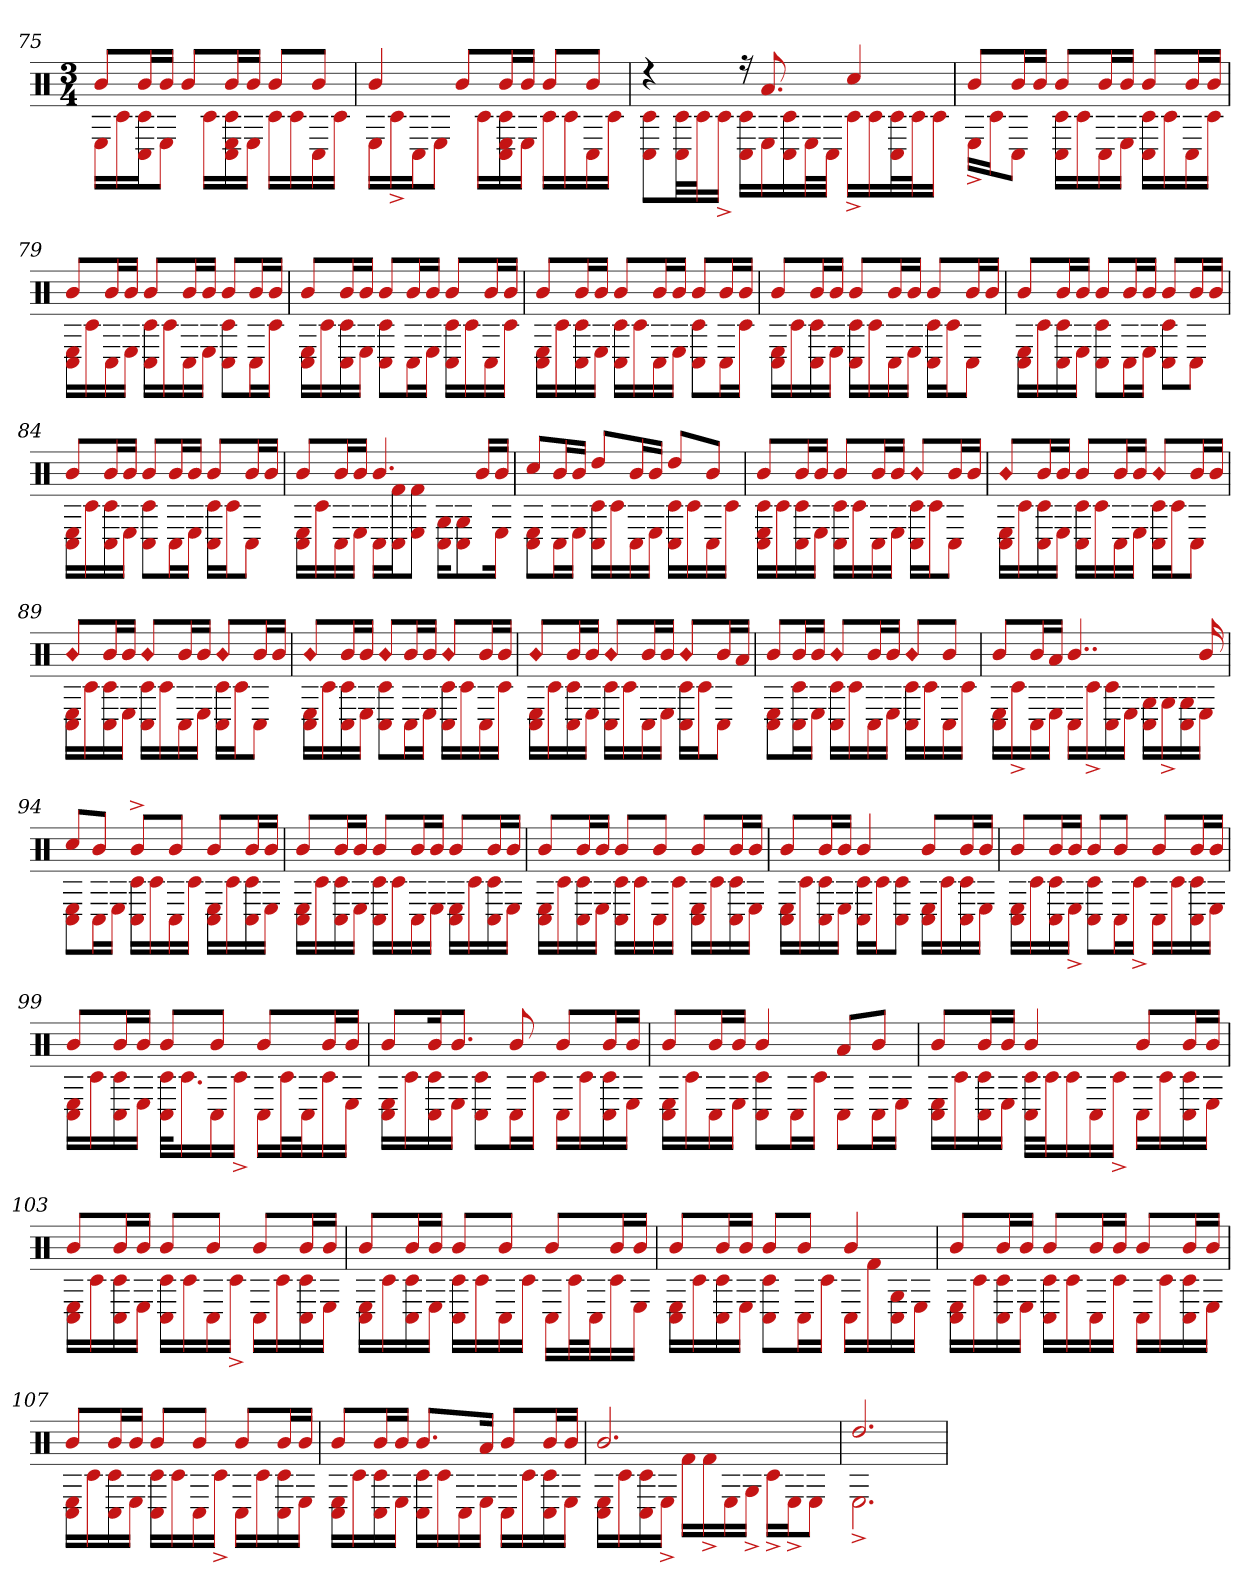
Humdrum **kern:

**kern
*part1
*staff1
*clefX
*k[]
*M3/4
=75
*^
8bL	16ELL
.	16c#
16bL	16C# 16c#J
16bJJ	8EJ
8bL	.
.	16c#LL
16bL	16E 16c# 16C#
16bJJ	16EJJ
8bL	16c#LL
.	16c#
8bJ	16C#
.	16c#JJ
=76	=76
4b	16ELL
.	16c#^
.	16C#J
.	8EJ
8bL	.
.	16c#LL
16bL	16E 16c# 16C#
16bJJ	16EJJ
8bL	16c#LL
.	16c#
8bJ	16C#
.	16c#JJ
=77	=77
4r	8C# 8c#L
.	32C# 32c#LL
.	32c#J
.	16c#^JJ
16r	16C# 16c#LL
8.a	16E
.	16C# 16c#
.	32EL
.	32C#JJJ
4cc#	16c#^LL
.	16c#
.	32C# 32c#L
.	32c#J
.	16c#JJ
=78	=78
8bL	16E^LL
.	16c#J
16bL	8C#J
16bJJ	.
8bL	16C# 16c#LL
.	16c#
16bL	16C#
16bJJ	16EJJ
8bL	16c# 16C#LL
.	16c#
16bL	16C#
16bJJ	16c#JJ
=79	=79
8bL	16E 16C#LL
.	16c#
16bL	16C#
16bJJ	16EJJ
8bL	16C# 16c#LL
.	16c#
16bL	16C#
16bJJ	16EJJ
8bL	8C# 8c#L
16bL	16C#L
16bJJ	16c#JJ
=80	=80
8bL	16E 16C#LL
.	16c#
16bL	16C# 16c#
16bJJ	16EJJ
8bL	8C# 8c#L
16bL	16C#L
16bJJ	16EJJ
8bL	16C# 16c#LL
.	16c#
16bL	16C#
16bJJ	16c#JJ
=81	=81
8bL	16E 16C#LL
.	16c#
16bL	16c# 16C#
16bJJ	16EJJ
8bL	16C# 16c#LL
.	16c#
16bL	16C#
16bJJ	16EJJ
8bL	8C# 8c#L
16bL	16C#L
16bJJ	16c#JJ
=82	=82
8bL	16C# 16ELL
.	16c#
16bL	16C# 16c#
16bJJ	16EJJ
8bL	16C# 16c#LL
.	16c#
16bL	16C#
16bJJ	16EJJ
8bL	16C# 16c#LL
.	16c#J
16bL	8C#J
16bJJ	.
=83	=83
8bL	16C# 16ELL
.	16c#
16bL	16C# 16c#
16bJJ	16EJJ
8bL	8C# 8c#L
16bL	16C#L
16bJJ	16EJJ
8bL	8C# 8c#L
16bL	8C#J
16bJJ	.
=84	=84
8bL	16C# 16ELL
.	16c#
16bL	16C# 16c#
16bJJ	16EJJ
8bL	8C# 8c#L
16bL	16C#L
16bJJ	16EJJ
8bL	16C# 16c#LL
.	16c#J
16bL	8C#J
16bJJ	.
=85	=85
8bL	16C# 16ELL
.	16c#
16bL	16C#
16bJJ	16EJJ
4.b	16C#LL
.	16f# 16C#J
.	8f# 8EJ
.	16C# 16GKL
.	8G 8C#
16bLL	.
16bJJ	16EJk
=86	=86
8cc#L	8C# 8EL
16bL	16C#L
16bJJ	16EJJ
8ddL	16C# 16c#LL
.	16c#
16bL	16C#
16bJJ	16EJJ
8ddL	16C# 16c#LL
.	16c#
8bJ	16C#
.	16c#JJ
=87	=87
8bL	16c# 16E 16C#LL
.	16c#
16bL	16c# 16C#
16bJJ	16EJJ
8bL	16C# 16c#LL
.	16c#
16bL	16C#
16bJJ	16EJJ
!LO:N:head=diamond	!
8bL	16C# 16c#LL
.	16c#J
16bL	8C#J
16bJJ	.
=88	=88
!LO:N:head=diamond	!
8bL	16E 16C#LL
.	16c#
16bL	16C# 16c#
16bJJ	16EJJ
8bL	16C# 16c#LL
.	16c#
16bL	16C#
16bJJ	16EJJ
!LO:N:head=diamond	!
8bL	16C# 16c#LL
.	16c#J
16bL	8C#J
16bJJ	.
=89	=89
!LO:N:head=diamond	!
8bL	16C# 16ELL
.	16c#
16bL	16c# 16C#
16bJJ	16EJJ
!LO:N:head=diamond	!
8bL	16C# 16c#LL
.	16c#
16bL	16C#
16bJJ	16EJJ
!LO:N:head=diamond	!
8bL	16C# 16c#LL
.	16c#J
16bL	8C#J
16bJJ	.
=90	=90
!LO:N:head=diamond	!
8bL	16E 16C#LL
.	16c#
16bL	16C# 16c#
16bJJ	16EJJ
!LO:N:head=diamond	!
8bL	8C# 8c#L
16bL	16C#L
16bJJ	16EJJ
!LO:N:head=diamond	!
8bL	16C# 16c#LL
.	16c#
16bL	16C#
16bJJ	16c#JJ
=91	=91
!LO:N:head=diamond	!
8bL	16C# 16ELL
.	16c#
16bL	16c# 16C#
16bJJ	16EJJ
!LO:N:head=diamond	!
8bL	16C# 16c#LL
.	16c#
16bL	16C#
16bJJ	16EJJ
!LO:N:head=diamond	!
8bL	16C# 16c#LL
.	16c#J
16bL	8C#J
16aJJ	.
=92	=92
8bL	8C# 8EL
16bL	16c# 16C#L
16bJJ	16EJJ
!LO:N:head=diamond	!
8bL	16C# 16c#LL
.	16c#
16bL	16C#
16bJJ	16EJJ
!LO:N:head=diamond	!
8bL	16C# 16c#LL
.	16c#
8bJ	16C#
.	16c#JJ
=93	=93
8bL	16C# 16ELL
.	16c#^
16bL	16C#
16aJJ	16EJJ
4..b	16C#LL
.	16c#^
.	16C# 16c#
.	16EJJ
.	16C# 16GLL
.	16G^
.	16C# 16G
16b	16EJJ
=94	=94
8cc#L	8C# 8EL
8bJ	16C#L
.	16EJJ
8b^L	16C# 16c#LL
.	16c#
8bJ	16C#
.	16c#JJ
8bL	16C# 16ELL
.	16c#
16bL	16C# 16c#
16bJJ	16EJJ
=95	=95
8bL	16C# 16ELL
.	16c#
16bL	16C# 16c#
16bJJ	16EJJ
8bL	16C# 16c#LL
.	16c#
16bL	16C#
16bJJ	16EJJ
8bL	16C# 16ELL
.	16c#
16bL	16C# 16c#
16bJJ	16EJJ
=96	=96
8bL	16C# 16ELL
.	16c#
16bL	16C# 16c#
16bJJ	16EJJ
8bL	16C# 16c#LL
.	16c#
8bJ	16C#
.	16c#JJ
8bL	16C# 16ELL
.	16c#
16bL	16C# 16c#
16bJJ	16EJJ
=97	=97
8bL	16C# 16ELL
.	16c#
16bL	16c# 16C#
16bJJ	16EJJ
4b	16C# 16c#LL
.	16c#J
.	8C# 8c#J
8bL	16C# 16ELL
.	16c#
16bL	16c# 16C#
16bJJ	16EJJ
=98	=98
8bL	16C# 16ELL
.	16c#
16bL	16c# 16C#
16bJJ	16E^JJ
8bL	8C# 8c#L
8bJ	16C#L
.	16c#^JJ
8bL	16C#LL
.	16c#
16bL	16C# 16c#
16bJJ	16EJJ
=99	=99
8bL	16C# 16ELL
.	16c#
16bL	16C# 16c#
16bJJ	16EJJ
8bL	32C# 32c#KLL
.	16.c#
8bJ	16C#
.	16c#^JJ
8bL	16C#LL
.	32c#L
.	32C#J
16bL	16c#
16bJJ	16EJJ
=100	=100
8bL	16C# 16ELL
.	16c#
16bk	16C# 16c#
8.bJ	16EJJ
.	8C# 8c#L
8b	16C#L
.	16c#JJ
8bL	16C#LL
.	16c#
16bL	16C# 16c#
16bJJ	16EJJ
=101	=101
8bL	16C# 16ELL
.	16c#
16bL	16C#
16bJJ	16EJJ
4b	8C# 8c#L
.	16C#L
.	16c#JJ
8aL	8C#L
8bJ	16C#L
.	16EJJ
=102	=102
8bL	16C# 16ELL
.	16c#
16bL	16C# 16c#
16bJJ	16EJJ
4b	32C# 32c#LLL
.	32c#J
.	16c#
.	16C#
.	16c#^JJ
8bL	16C#LL
.	16c#
16bL	16C# 16c#
16bJJ	16EJJ
=103	=103
8bL	16E 16C#LL
.	16c#
16bL	16c# 16C#
16bJJ	16EJJ
8bL	16C# 16c#LL
.	16c#
8bJ	16C#
.	16c#^JJ
8bL	16C#LL
.	16c#
16bL	16C# 16c#
16bJJ	16EJJ
=104	=104
8bL	16C# 16ELL
.	16c#
16bL	16C# 16c#
16bJJ	16EJJ
8bL	16C# 16c#LL
.	16c#
8bJ	16C#
.	16c#JJ
8bL	16C#LL
.	32c#L
.	32C#J
16bL	16c#
16bJJ	16EJJ
=105	=105
8bL	16C# 16ELL
.	16c#
16bL	16C# 16c#
16bJJ	16EJJ
8bL	8C# 8c#L
8bJ	16C#L
.	16c#JJ
4b	16C#LL
.	16f#
.	16C# 16G
.	16EJJ
=106	=106
8bL	16E 16C#LL
.	16c#
16bL	16C# 16c#
16bJJ	16EJJ
8bL	16C# 16c#LL
.	16c#
16bL	16C#
16bJJ	16c#JJ
8bL	16C#LL
.	16c#
16bL	16C# 16c#
16bJJ	16EJJ
=107	=107
8bL	16E 16C#LL
.	16c#
16bL	16c# 16C#
16bJJ	16EJJ
8bL	16c# 16C#LL
.	16c#
8bJ	16C#
.	16c#^JJ
8bL	16C#LL
.	16c#
16bL	16C# 16c#
16bJJ	16EJJ
=108	=108
8bL	16E 16C#LL
.	16c#
16bL	16c# 16C#
16bJJ	16EJJ
8.bL	16C# 16c#LL
.	16c#
.	16C#
16aJk	16EJJ
8bL	16C#LL
.	16c#
16bL	16C# 16c#
16bJJ	16EJJ
=109	=109
2.b	16C# 16ELL
.	16c#
.	16C# 16c#
.	16E^JJ
.	16f#LL
.	16f#^
.	16E
.	16G^JJ
.	16c#^LL
.	16E^J
.	8EJ
=110	=110
2.dd	2.E^
*v	*v
=
*-
